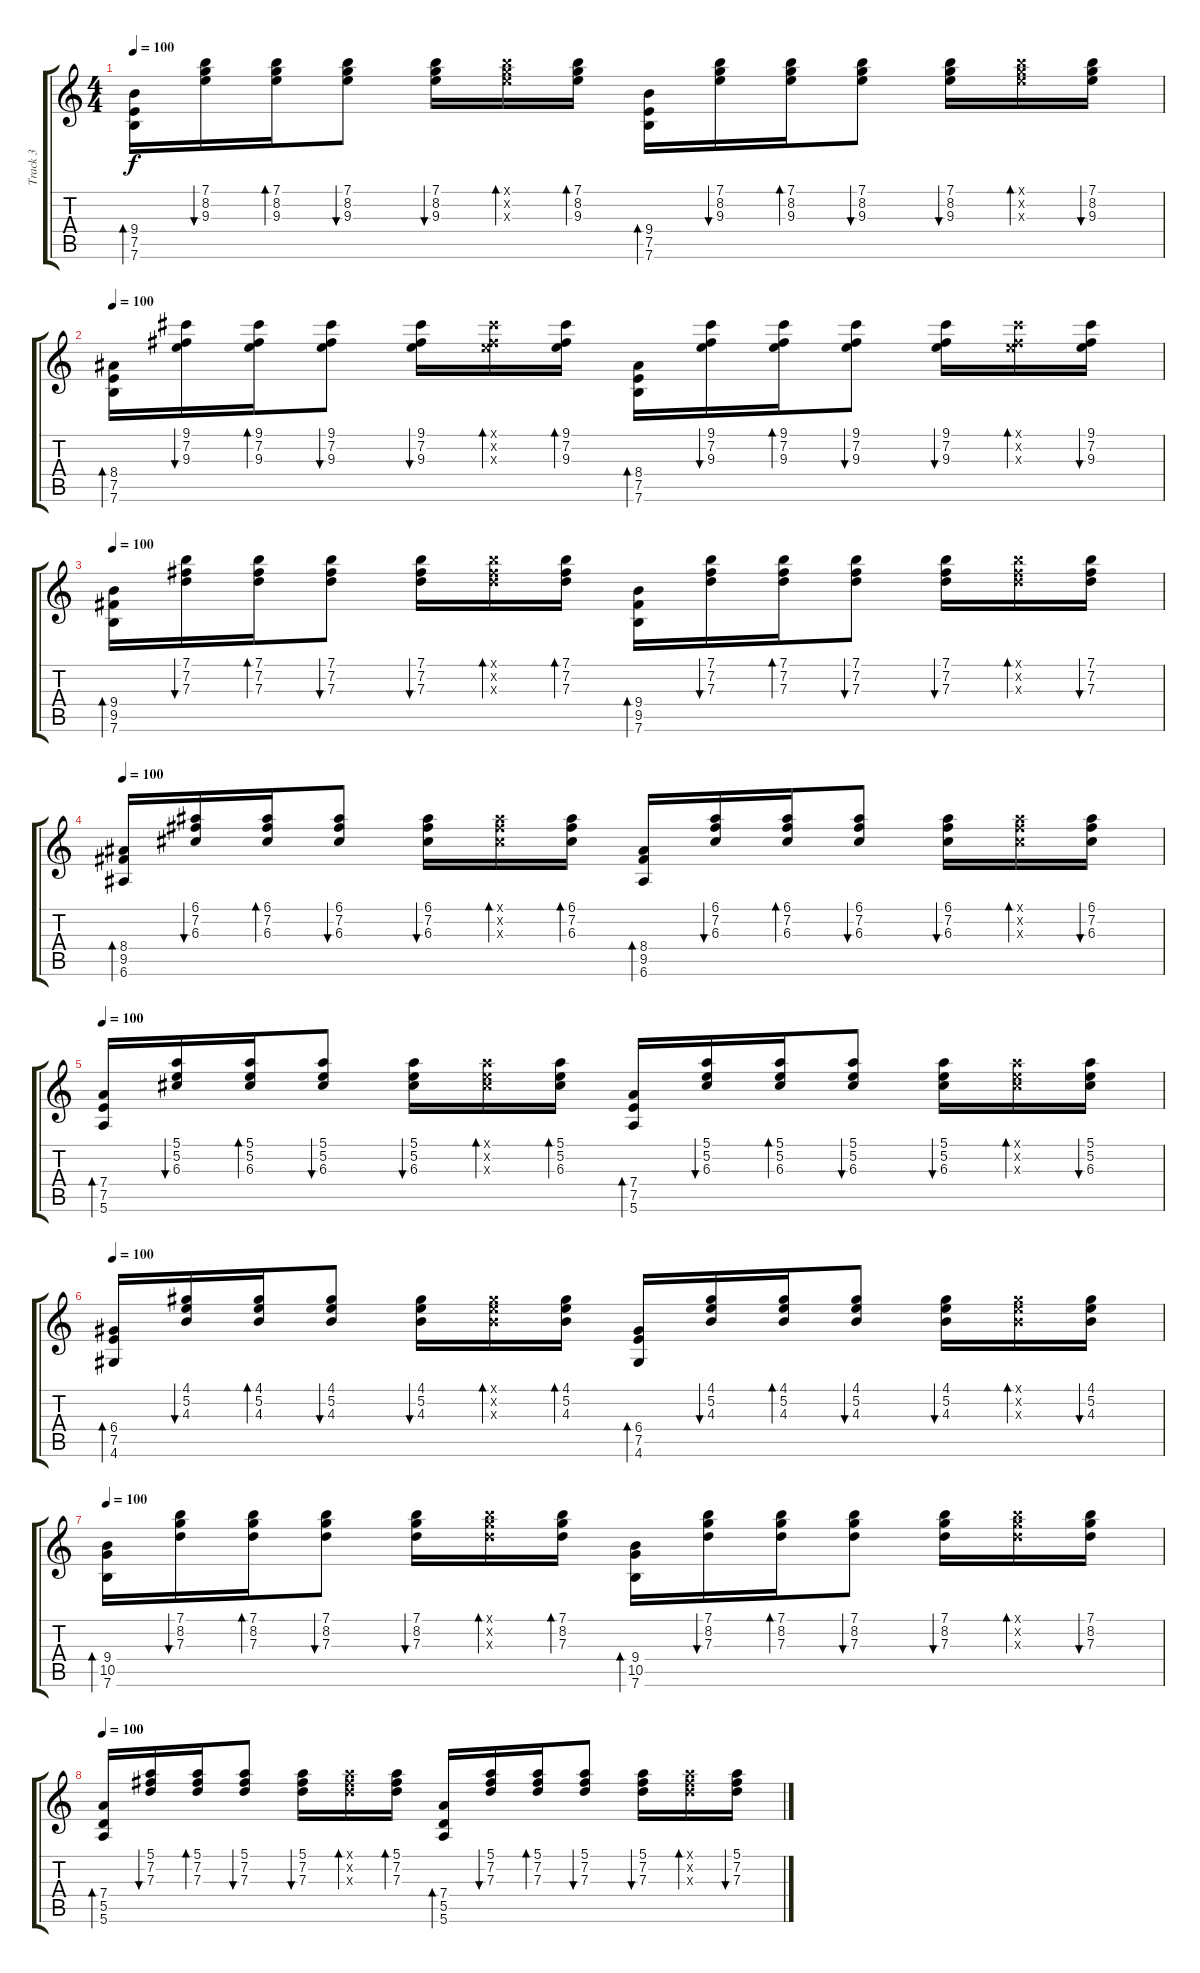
\track ("Track 3" "Track 3") {instrument acousticguitarnylon}
\staff {score tabs}
\tuning (E4 B3 G3 D3 A2 E2) {hide}
\ts (4 4)
\tempo 100
\clef g2
\ks c
(9.4 7.5 7.6).16{bd 60 dy f} (7.1 8.2 9.3).16{bu 60} (7.1 8.2 9.3).16{bd 60} (7.1 8.2 9.3).8{bu 60} (7.1 8.2 9.3).16{bu 60} (7.1{x} 8.2{x} 9.3{x}).16{bd 60} (7.1 8.2 9.3).16{bd 60} (9.4 7.5 7.6).16{bd 60} (7.1 8.2 9.3).16{bu 60} (7.1 8.2 9.3).16{bd 60} (7.1 8.2 9.3).8{bu 60} (7.1 8.2 9.3).16{bu 60} (7.1{x} 8.2{x} 9.3{x}).16{bd 60} (7.1 8.2 9.3).16{bu 60} |
\tempo 100
(8.4 7.5 7.6).16{bd 60} (9.1 7.2 9.3).16{bu 60} (9.1 7.2 9.3).16{bd 60} (9.1 7.2 9.3).8{bu 60} (9.1 7.2 9.3).16{bu 60} (9.1{x} 7.2{x} 9.3{x}).16{bd 60} (9.1 7.2 9.3).16{bd 60} (8.4 7.5 7.6).16{bd 60} (9.1 7.2 9.3).16{bu 60} (9.1 7.2 9.3).16{bd 60} (9.1 7.2 9.3).8{bu 60} (9.1 7.2 9.3).16{bu 60} (9.1{x} 7.2{x} 9.3{x}).16{bd 60} (9.1 7.2 9.3).16{bu 60} |
\tempo 100
(9.4 9.5 7.6).16{bd 60} (7.1 7.2 7.3).16{bu 60} (7.1 7.2 7.3).16{bd 60} (7.1 7.2 7.3).8{bu 60} (7.1 7.2 7.3).16{bu 60} (7.1{x} 7.2{x} 7.3{x}).16{bd 60} (7.1 7.2 7.3).16{bd 60} (9.4 9.5 7.6).16{bd 60} (7.1 7.2 7.3).16{bu 60} (7.1 7.2 7.3).16{bd 60} (7.1 7.2 7.3).8{bu 60} (7.1 7.2 7.3).16{bu 60} (7.1{x} 7.2{x} 7.3{x}).16{bd 60} (7.1 7.2 7.3).16{bu 60} |
\tempo 100
(8.4 9.5 6.6).16{bd 60} (6.1 7.2 6.3).16{bu 60} (6.1 7.2 6.3).16{bd 60} (6.1 7.2 6.3).8{bu 60} (6.1 7.2 6.3).16{bu 60} (6.1{x} 7.2{x} 6.3{x}).16{bd 60} (6.1 7.2 6.3).16{bd 60} (8.4 9.5 6.6).16{bd 60} (6.1 7.2 6.3).16{bu 60} (6.1 7.2 6.3).16{bd 60} (6.1 7.2 6.3).8{bu 60} (6.1 7.2 6.3).16{bu 60} (6.1{x} 7.2{x} 6.3{x}).16{bd 60} (6.1 7.2 6.3).16{bu 60} |
\tempo 100
(7.4 7.5 5.6).16{bd 60} (5.1 5.2 6.3).16{bu 60} (5.1 5.2 6.3).16{bd 60} (5.1 5.2 6.3).8{bu 60} (5.1 5.2 6.3).16{bu 60} (5.1{x} 5.2{x} 6.3{x}).16{bd 60} (5.1 5.2 6.3).16{bd 60} (7.4 7.5 5.6).16{bd 60} (5.1 5.2 6.3).16{bu 60} (5.1 5.2 6.3).16{bd 60} (5.1 5.2 6.3).8{bu 60} (5.1 5.2 6.3).16{bu 60} (5.1{x} 5.2{x} 6.3{x}).16{bd 60} (5.1 5.2 6.3).16{bu 60} |
\tempo 100
(6.4 7.5 4.6).16{bd 60} (4.1 5.2 4.3).16{bu 60} (4.1 5.2 4.3).16{bd 60} (4.1 5.2 4.3).8{bu 60} (4.1 5.2 4.3).16{bu 60} (4.1{x} 5.2{x} 4.3{x}).16{bd 60} (4.1 5.2 4.3).16{bd 60} (6.4 7.5 4.6).16{bd 60} (4.1 5.2 4.3).16{bu 60} (4.1 5.2 4.3).16{bd 60} (4.1 5.2 4.3).8{bu 60} (4.1 5.2 4.3).16{bu 60} (4.1{x} 5.2{x} 4.3{x}).16{bd 60} (4.1 5.2 4.3).16{bu 60} |
\tempo 100
(9.4 10.5 7.6).16{bd 60} (7.1 8.2 7.3).16{bu 60} (7.1 8.2 7.3).16{bd 60} (7.1 8.2 7.3).8{bu 60} (7.1 8.2 7.3).16{bu 60} (7.1{x} 8.2{x} 7.3{x}).16{bd 60} (7.1 8.2 7.3).16{bd 60} (9.4 10.5 7.6).16{bd 60} (7.1 8.2 7.3).16{bu 60} (7.1 8.2 7.3).16{bd 60} (7.1 8.2 7.3).8{bu 60} (7.1 8.2 7.3).16{bu 60} (7.1{x} 8.2{x} 7.3{x}).16{bd 60} (7.1 8.2 7.3).16{bu 60} |
\tempo 100
(7.4 5.5 5.6).16{bd 60} (5.1 7.2 7.3).16{bu 60} (5.1 7.2 7.3).16{bd 60} (5.1 7.2 7.3).8{bu 60} (5.1 7.2 7.3).16{bu 60} (5.1{x} 7.2{x} 7.3{x}).16{bd 60} (5.1 7.2 7.3).16{bd 60} (7.4 5.5 5.6).16{bd 60} (5.1 7.2 7.3).16{bu 60} (5.1 7.2 7.3).16{bd 60} (5.1 7.2 7.3).8{bu 60} (5.1 7.2 7.3).16{bu 60} (5.1{x} 7.2{x} 7.3{x}).16{bd 60} (5.1 7.2 7.3).16{bu 60}
